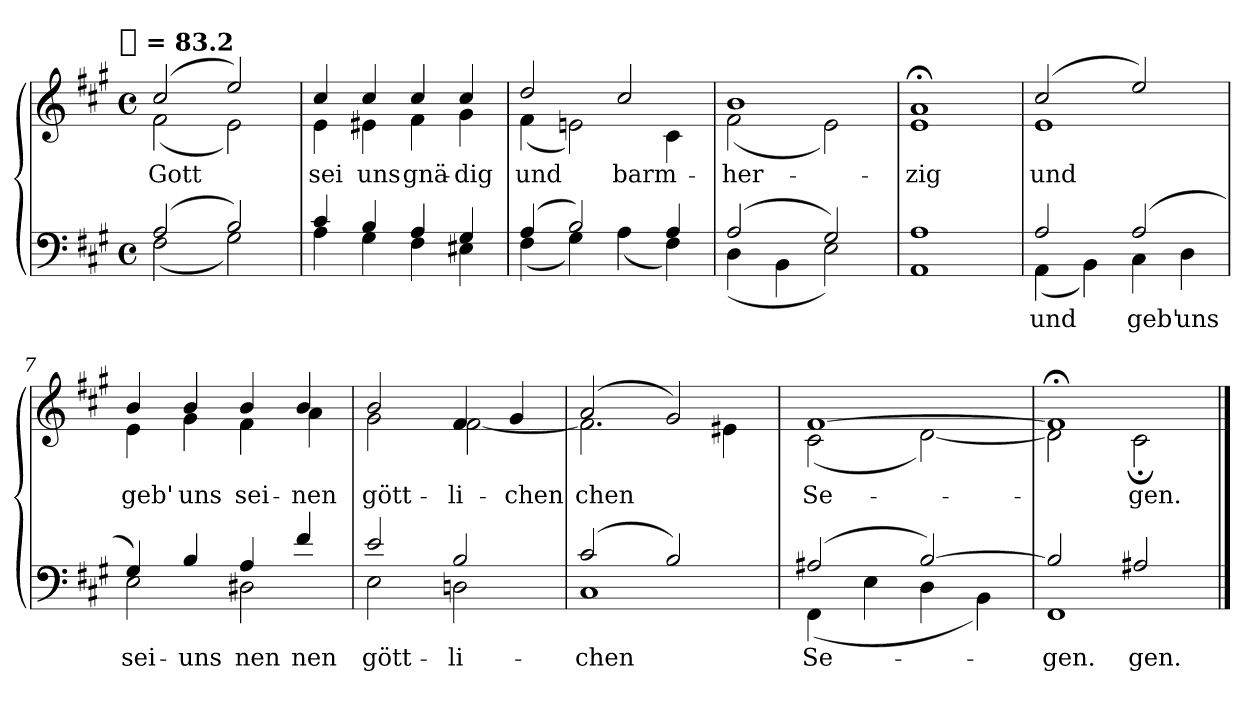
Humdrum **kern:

**kern	**text	**kern	**text
*part1	*part1	*part1	*part1
*staff2	*staff2	*staff1	*staff1
*clefF4	*	*clefG2	*
*k[f#c#g#]	*	*k[f#c#g#]	*
!!LO:TX:omd:t=[quarter] = 83.2
*M4/4	*	*M4/4	*
*met(c)	*	*met(c)	*
*MM83	*	*MM83	*
=1	=1	=1	=1
*^	*	*^	*
(2A	(2F#	.	(2cc#	(2f#	Gott
2B)	2G#)	.	2ee)	2e)	.
=2	=2	=2	=2	=2	=2
4c#	4A	.	4cc#	4e	sei
4B	4G#	.	4cc#	4e#X	uns
4A	4F#	.	4cc#	4f#	gnä-
4G#	4E#X	.	4cc#	4g#	-dig
=3	=3	=3	=3	=3	=3
(4A	(4F#	.	2dd	(4f#	und
2B)	4G#)	.	.	2en)	.
.	(4A	.	2cc#	.	barm-
4A	4F#)	.	.	4c#	.
=4	=4	=4	=4	=4	=4
(2A	(4D	.	1b	(2f#	-her-
.	4BB	.	.	.	.
2G#)	2E)	.	.	2e)	.
=5	=5	=5	=5	=5	=5
1A	1AA	.	1a;<	1e	-zig
!!LO:LB:g=z	!!
=6	=6	=6	=6	=6	=6
!	!	!LO:LY:a	!	!	!LO:LY:a
2A	(4AA	und	(2cc#	1e	und
.	4BB)	.	.	.	.
!	!	!LO:LY:a	!	!	!
(2A	4C#	geb'	2ee)	.	.
.	4D	uns	.	.	.
=7	=7	=7	=7	=7	=7
!	!	!	!	!	!LO:LY:a
4G#)	2E	sei-	4b	4e	geb'
!	!	!LO:LY:a	!	!	!LO:LY:a
4B	.	uns	4b	4g#	uns
!	!	!LO:LY:a	!	!	!LO:LY:a
4A	2D#X	-nen	4b	4f#	sei-
!	!	!LO:LY:a	!	!	!LO:LY:a
4f#	.	-nen	4b	4a	-nen
=8	=8	=8	=8	=8	=8
!	!	!LO:LY:a	!	!	!LO:LY:a
2e	2E	gött-	2b	2g#	gött-
!	!	!LO:LY:a	!	!	!LO:LY:a
2B	2Dn	-li-	4f#	[2f#	-li-
!	!	!	!	!	!LO:LY:a
.	.	.	4g#	.	-chen
=9	=9	=9	=9	=9	=9
!	!	!LO:LY:a	!	!	!LO:LY:a
(2c#	1C#	-chen	(2a	2.f#]	-chen
2B)	.	.	2g#)	.	.
.	.	.	.	4e#X	.
=10	=10	=10	=10	=10	=10
*	*	*	*MM80	*	*
!	!	!LO:LY:a	!	!	!LO:LY:a
(2A#X	(4FF#	Se-	[1f#	(2c#	Se-
.	4E	.	.	.	.
[2B)	4D	.	.	[2d)	.
.	4BB)	.	.	.	.
=11	=11	=11	=11	=11	=11
*	*	*	*MM75	*	*
2B]	1FF#	gen.	1f#;<]	2d]	.
!	!	!LO:LY:a	!	!	!
2A#X	.	-gen.	.	2c#;<	-gen.
*v	*v	*	*	*	*
*	*	*v	*v	*
==	==	==	==
*-	*-	*-	*-
